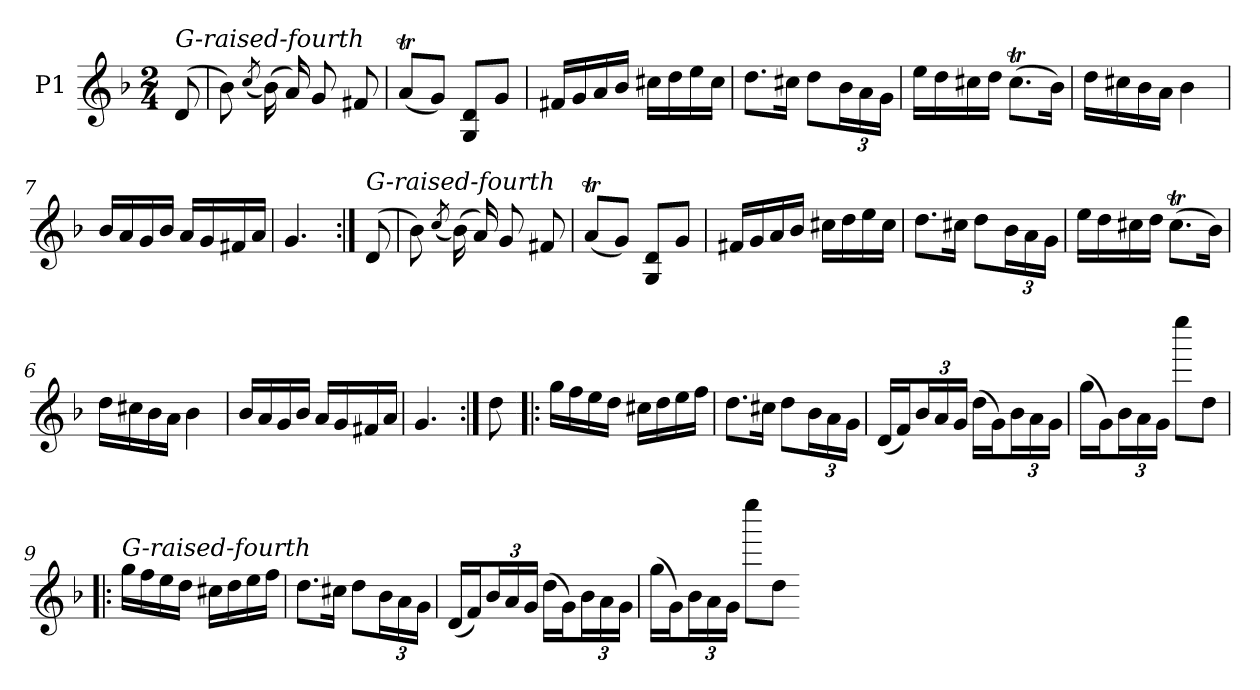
**kern
*part1
*staff1
*I"P1
*clefG2
*k[b-]
*G:dor
*M2/4
=
!LO:TX:a:i:t=G-raised-fourth
(8d
=1
8b-)
(8qcc/
(16b-)
16a)
8g
8f#X
=2
(8atL
8gJ)
8G 8dL
8gJ
=3
16f#XLL
16g
16a
16b-JJ
16cc#XLL
16dd
16ee
16cc#JJ
=4
8.ddL
16cc#XJk
8ddL
24b-L
24a
24gJJ
=5
16eeLL
16dd
16cc#X
16ddJJ
(8.cc#tL
16b-Jk)
=6
16ddLL
16cc#X
16b-
16aJJ
4b-
=7
16b-LL
16a
16g
16b-JJ
16aLL
16g
16f#X
16aJJ
=
4.g
=8:|!
!LO:TX:a:i:t=G-raised-fourth
(8d
=1
8b-)
(8qcc/
(16b-)
16a)
8g
8f#X
=2
(8atL
8gJ)
8G 8dL
8gJ
=3
16f#XLL
16g
16a
16b-JJ
16cc#XLL
16dd
16ee
16cc#JJ
=4
8.ddL
16cc#XJk
8ddL
24b-L
24a
24gJJ
=5
16eeLL
16dd
16cc#X
16ddJJ
(8.cc#tL
16b-Jk)
=6
16ddLL
16cc#X
16b-
16aJJ
4b-
=7
16b-LL
16a
16g
16b-JJ
16aLL
16g
16f#X
16aJJ
=
4.g
=8:|!
8dd
=9!|:
16ggLL
16ff
16ee
16ddJJ
16cc#XLL
16dd
16ee
16ffJJ
=10
8.ddL
16cc#XJk
8ddL
24b-L
24a
24gJJ
=11
(16dLL
16fJ)
24b-L
24a
24gJJ
(16ddLL
16gJ)
24b-L
24a
24gJJ
=12
(16ggLL
16gJ)
24b-L
24a
24gJJ
8eeeeL
8ddJ
=9!|:
!LO:TX:a:i:t=G-raised-fourth
16ggLL
16ff
16ee
16ddJJ
16cc#XLL
16dd
16ee
16ffJJ
=10
8.ddL
16cc#XJk
8ddL
24b-L
24a
24gJJ
=11
(16dLL
16fJ)
24b-L
24a
24gJJ
(16ddLL
16gJ)
24b-L
24a
24gJJ
=12
(16ggLL
16gJ)
24b-L
24a
24gJJ
8eeeeL
8ddJ
=-
*-
